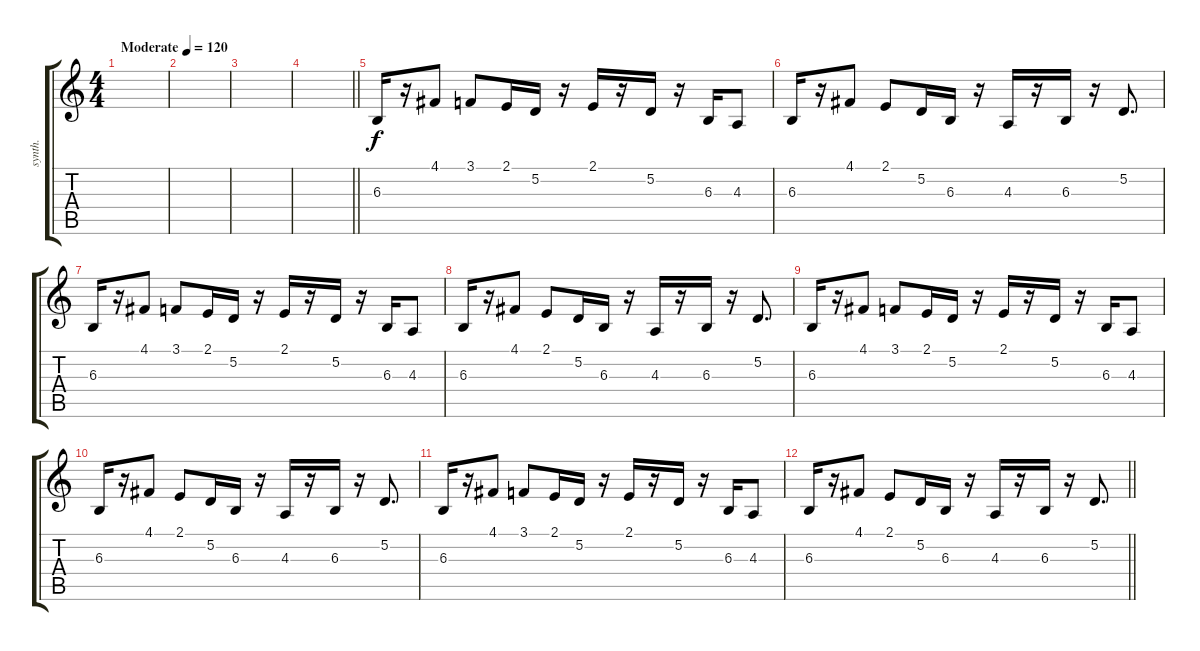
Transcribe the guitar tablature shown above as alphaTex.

\track ("synth." "synth.") {instrument brasssection}
\staff {score tabs}
\tuning (D4 A3 F3 C3 G2 D2) {hide}
\ts (4 4)
\tempo (120 "Moderate")
\clef g2
\ks c
|
|
|
\barLineRight lightlight
|
6.3.16 r.16 4.1.8 3.1.8 2.1.16 5.2.16 r.16 2.1.16 r.16 5.2.16 r.16 6.3.16 4.3.8 |
6.3.16 r.16 4.1.8 2.1.8 5.2.16 6.3.16 r.16 4.3.16 r.16 6.3.16 r.16 5.2.8{d} |
6.3.16 r.16 4.1.8 3.1.8 2.1.16 5.2.16 r.16 2.1.16 r.16 5.2.16 r.16 6.3.16 4.3.8 |
6.3.16 r.16 4.1.8 2.1.8 5.2.16 6.3.16 r.16 4.3.16 r.16 6.3.16 r.16 5.2.8{d} |
6.3.16 r.16 4.1.8 3.1.8 2.1.16 5.2.16 r.16 2.1.16 r.16 5.2.16 r.16 6.3.16 4.3.8 |
6.3.16 r.16 4.1.8 2.1.8 5.2.16 6.3.16 r.16 4.3.16 r.16 6.3.16 r.16 5.2.8{d} |
6.3.16 r.16 4.1.8 3.1.8 2.1.16 5.2.16 r.16 2.1.16 r.16 5.2.16 r.16 6.3.16 4.3.8 |
\barLineRight lightlight
6.3.16 r.16 4.1.8 2.1.8 5.2.16 6.3.16 r.16 4.3.16 r.16 6.3.16 r.16 5.2.8{d}
